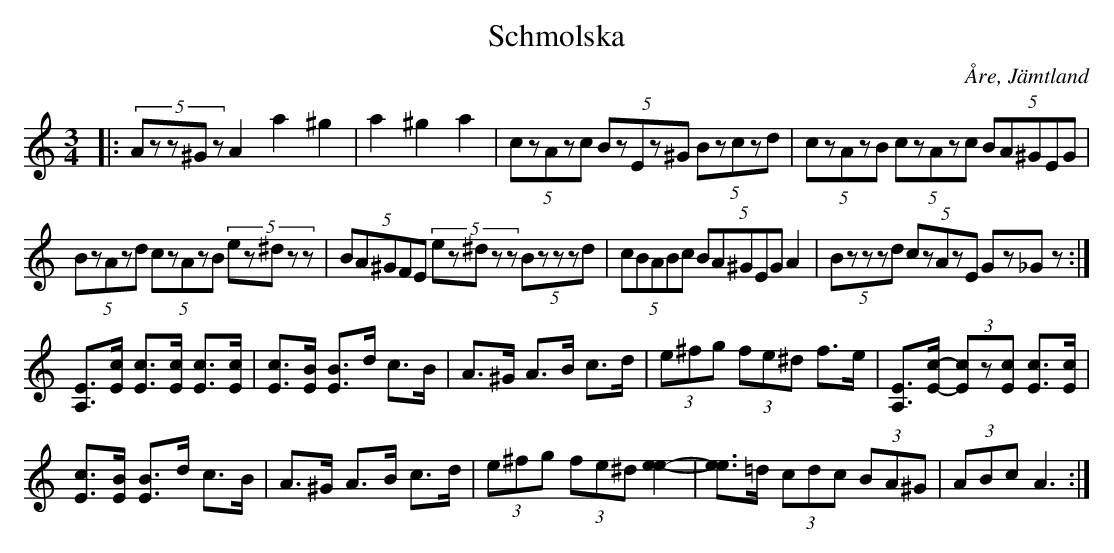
X:1
T:Schmolska
O:Åre, Jämtland
M:3/4
L:1/8
K:Am
|: (5:2Azz^Gz A2 a2 ^g2|a2 ^g2 a2|  (5:2czAzc (5:2BzEz^G (5:2Bzczd|  (5:2czAzB (5:2czAzc (5:2BA^GEG|
 (5:2BzAzd (5:2czAzB (5:2ez^dzz|  (5:2BA^GFE (5:2ez^dzz (5:2Bzzzd|  (5:2cBABc (5:2BA^GEG  A2|  (5:2Bzzzd (5:2czAzE (5:2Gz_Gz  :|
[EA,]>[cE] [cE]>[cE] [cE]>[cE] | [cE]>[BE] [BE]>d c>B | A>^G A>B c>d | (3e^fg (3fe^d f>e | [EA,]>[c-E-] (3[cE]z[cE] [cE]>[cE] |
[cE]>[BE] [BE]>d c>B | A>^G A>B c>d | (3e^fg (3fe^d [e2-e2-] | [ee]>=d (3cdc (3BA^G | (3ABc A3 :|]
